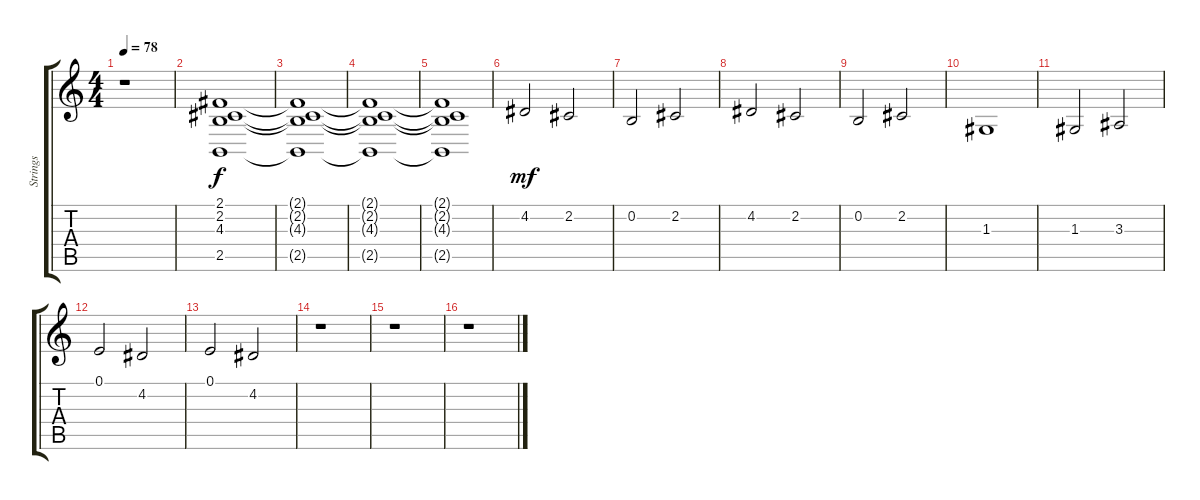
\track ("Strings" "Strings") {instrument stringensemble1}
\staff {score tabs}
\tuning (E4 B3 G3 D3 A2 E2) {hide}
\ts (4 4)
\tempo 78
\clef g2
\ks c
r.1{dy f instrument stringensemble1} |
(2.1 2.2 4.3 2.5).1 |
(2.1{t} 2.2{t} 4.3{t} 2.5{t}).1 |
(2.1{t} 2.2{t} 4.3{t} 2.5{t}).1 |
(2.1{t} 2.2{t} 4.3{t} 2.5{t}).1 |
4.2.2{dy mf} 2.2.2 |
0.2.2 2.2.2 |
4.2.2 2.2.2 |
0.2.2 2.2.2 |
1.3.1 |
1.3.2 3.3.2 |
0.1.2 4.2.2 |
0.1.2 4.2.2 |
r.1 |
r.1 |
r.1
